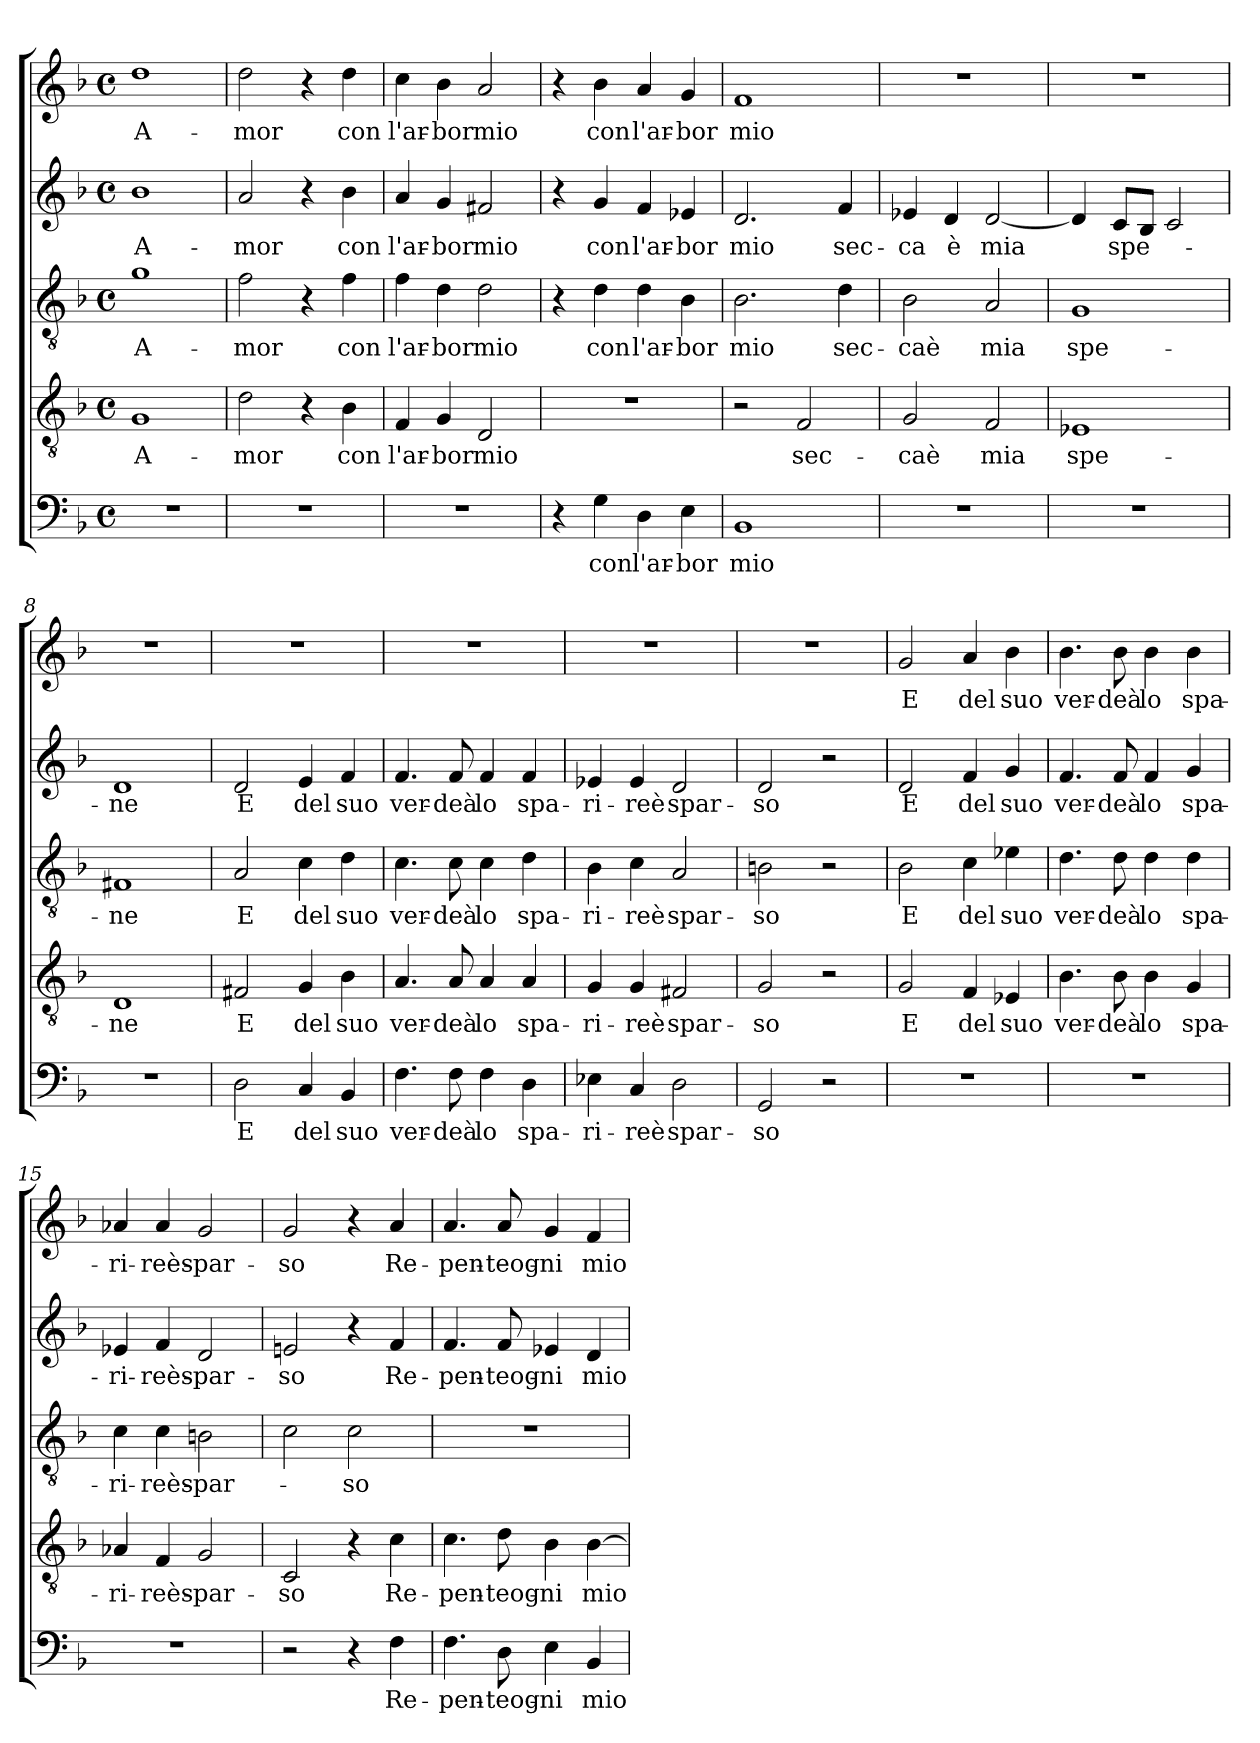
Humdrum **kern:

**kern	**text	**kern	**text	**kern	**text	**kern	**text	**kern	**text
*part5	*part5	*part4	*part4	*part3	*part3	*part2	*part2	*part1	*part1
*staff5	*staff5	*staff4	*staff4	*staff3	*staff3	*staff2	*staff2	*staff1	*staff1
*clefF4	*	*clefGv2	*	*clefGv2	*	*clefG2	*	*clefG2	*
*k[b-]	*	*k[b-]	*	*k[b-]	*	*k[b-]	*	*k[b-]	*
*F:	*	*F:	*	*F:	*	*F:	*	*F:	*
*M4/4	*	*M4/4	*	*M4/4	*	*M4/4	*	*M4/4	*
*met(c)	*	*met(c)	*	*met(c)	*	*met(c)	*	*met(c)	*
=1	=1	=1	=1	=1	=1	=1	=1	=1	=1
1r	.	1G	A-	1g	A-	1b-	A-	1dd	A-
=2	=2	=2	=2	=2	=2	=2	=2	=2	=2
1r	.	2d\	-mor	2f\	-mor	2a/	-mor	2dd\	-mor
.	.	4r	.	4r	.	4r	.	4r	.
.	.	4B-\	con	4f\	con	4b-\	con	4dd\	con
=3	=3	=3	=3	=3	=3	=3	=3	=3	=3
1r	.	4F/	l'ar-	4f\	l'ar-	4a/	l'ar-	4cc\	l'ar-
.	.	4G/	-bor	4d\	-bor	4g/	-bor	4b-\	-bor
.	.	2D/	mio	2d\	mio	2f#X/	mio	2a/	mio
=4	=4	=4	=4	=4	=4	=4	=4	=4	=4
4r	.	1r	.	4r	.	4r	.	4r	.
4G\	con	.	.	4d\	con	4g/	con	4b-\	con
4D\	l'ar-	.	.	4d\	l'ar-	4f/	l'ar-	4a/	l'ar-
4E\	-bor	.	.	4B-\	-bor	4e-X/	-bor	4g/	-bor
=5	=5	=5	=5	=5	=5	=5	=5	=5	=5
1BB-	mio	2r	.	2.B-\	mio	2.d/	mio	1f	mio
.	.	2F/	sec-	.	.	.	.	.	.
.	.	.	.	4d\	sec-	4f/	sec-	.	.
!!LO:LB:g=z
=6	=6	=6	=6	=6	=6	=6	=6	=6	=6
1r	.	2G/	-caè	2B-\	-caè	4e-X/	-ca	1r	.
.	.	.	.	.	.	4d/	è	.	.
.	.	2F/	mia	2A/	mia	[2d/	mia	.	.
=7	=7	=7	=7	=7	=7	=7	=7	=7	=7
1r	.	1E-X	spe-	1G	spe-	4d/]	.	1r	.
.	.	.	.	.	.	8c/L	spe-	.	.
.	.	.	.	.	.	8B-/J	.	.	.
.	.	.	.	.	.	2c/	.	.	.
=8	=8	=8	=8	=8	=8	=8	=8	=8	=8
1r	.	1D	-ne	1F#X	-ne	1d	-ne	1r	.
=9	=9	=9	=9	=9	=9	=9	=9	=9	=9
2D\	E	2F#X/	E	2A/	E	2d/	E	1r	.
4C/	del	4G/	del	4c\	del	4e/	del	.	.
4BB-/	suo	4B-\	suo	4d\	suo	4f/	suo	.	.
=10	=10	=10	=10	=10	=10	=10	=10	=10	=10
4.F\	ver-	4.A/	ver-	4.c\	ver-	4.f/	ver-	1r	.
8F\	-deà	8A/	-deà	8c\	-deà	8f/	-deà	.	.
4F\	lo	4A/	lo	4c\	lo	4f/	lo	.	.
4D\	spa-	4A/	spa-	4d\	spa-	4f/	spa-	.	.
!!LO:LB:g=z
=11	=11	=11	=11	=11	=11	=11	=11	=11	=11
4E-X\	-ri-	4G/	-ri-	4B-\	-ri-	4e-X/	-ri-	1r	.
4C/	-reè	4G/	-reè	4c\	-reè	4e-/	-reè	.	.
2D\	spar-	2F#X/	spar-	2A/	spar-	2d/	spar-	.	.
=12	=12	=12	=12	=12	=12	=12	=12	=12	=12
2GG/	-so	2G/	-so	2Bn\	-so	2d/	-so	1r	.
2r	.	2r	.	2r	.	2r	.	.	.
=13	=13	=13	=13	=13	=13	=13	=13	=13	=13
1r	.	2G/	E	2B-\	E	2d/	E	2g/	E
.	.	4F/	del	4c\	del	4f/	del	4a/	del
.	.	4E-X/	suo	4e-X\	suo	4g/	suo	4b-\	suo
=14	=14	=14	=14	=14	=14	=14	=14	=14	=14
1r	.	4.B-\	ver-	4.d\	ver-	4.f/	ver-	4.b-\	ver-
.	.	8B-\	-deà	8d\	-deà	8f/	-deà	8b-\	-deà
.	.	4B-\	lo	4d\	lo	4f/	lo	4b-\	lo
.	.	4G/	spa-	4d\	spa-	4g/	spa-	4b-\	spa-
=15	=15	=15	=15	=15	=15	=15	=15	=15	=15
1r	.	4A-X/	-ri-	4c\	-ri-	4e-X/	-ri-	4a-X/	-ri-
.	.	4F/	-reès-	4c\	-reès-	4f/	-reès-	4a-/	-reès-
.	.	2G/	-par-	2Bn\	-par-	2d/	-par-	2g/	-par-
!!LO:PB:g=z
=16	=16	=16	=16	=16	=16	=16	=16	=16	=16
2r	.	2C/	-so	2c\	.	2en/	-so	2g/	-so
4r	.	4r	.	2c\	-so	4r	.	4r	.
4F\	Re-	4c\	Re-	.	.	4f/	Re-	4a/	Re-
=17	=17	=17	=17	=17	=17	=17	=17	=17	=17
4.F\	-pen-	4.c\	-pen-	1r	.	4.f/	-pen-	4.a/	-pen-
8D\	-teog-	8d\	-teog-	.	.	8f/	-teog-	8a/	-teog-
4E\	-ni	4B-\	-ni	.	.	4e-X/	-ni	4g/	-ni
4BB-/	mio	[4B-\	mio	.	.	4d/	mio	4f/	mio
=	=	=	=	=	=	=	=	=	=
*-	*-	*-	*-	*-	*-	*-	*-	*-	*-
